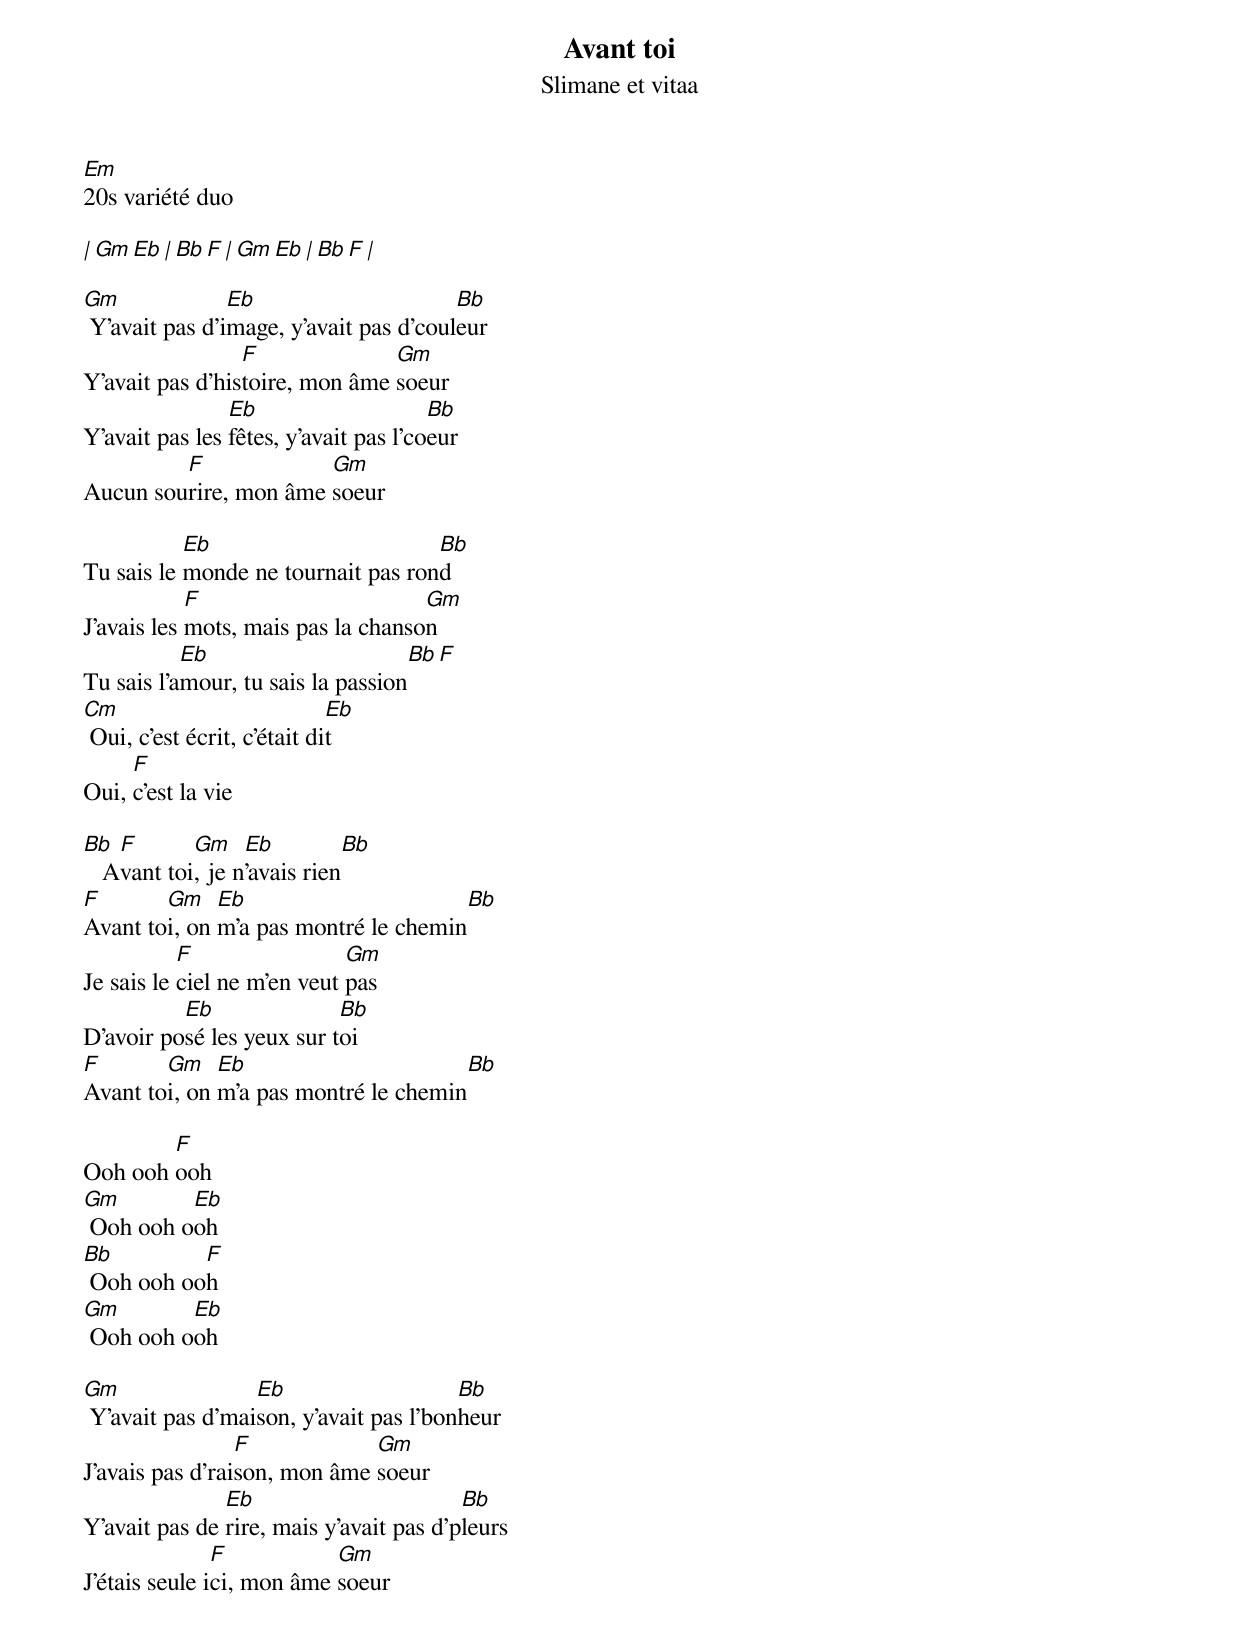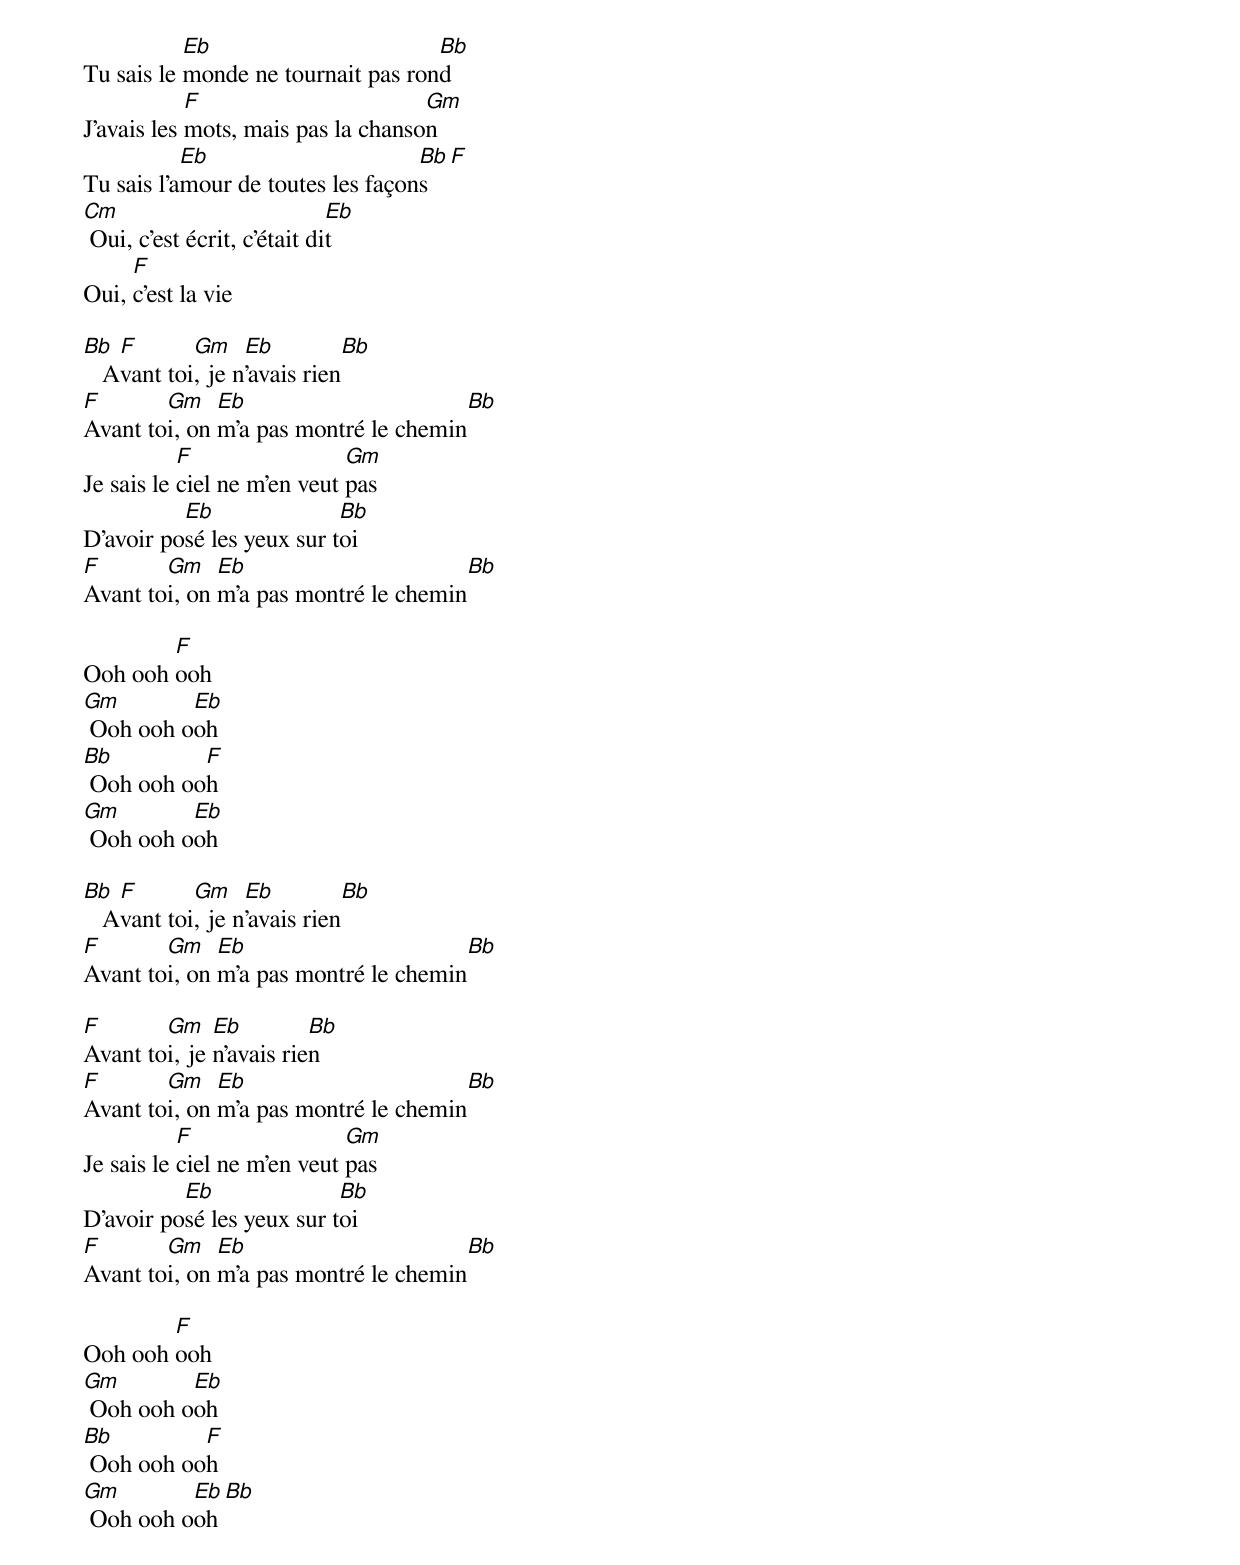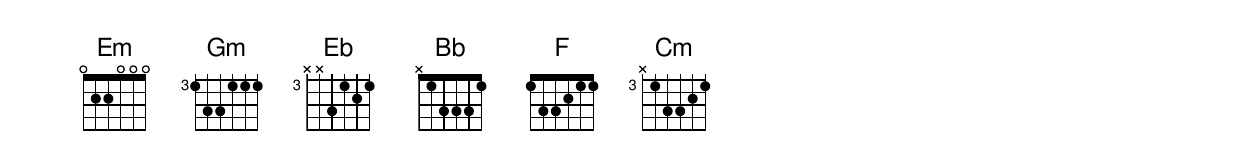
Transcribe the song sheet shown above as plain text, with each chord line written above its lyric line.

Avant toi
Slimane et vitaa
Em
20s variété duo

| Gm  Eb  | Bb  F  | Gm  Eb  | Bb  F    |

Gm              Eb                      Bb
 Y'avait pas d'image, y'avait pas d'couleur
                 F              Gm
Y'avait pas d'histoire, mon âme soeur
                Eb                     Bb
Y'avait pas les fêtes, y'avait pas l'coeur
         F             Gm
Aucun sourire, mon âme soeur

           Eb                       Bb
Tu sais le monde ne tournait pas rond
            F                       Gm
J'avais les mots, mais pas la chanson
           Eb                      Bb  F
Tu sais l'amour, tu sais la passion
Cm                           Eb
 Oui, c'est écrit, c'était dit
     F
Oui, c'est la vie

Bb  F       Gm    Eb         Bb
   Avant toi, je n'avais rien
F       Gm    Eb                      Bb
Avant toi, on m'a pas montré le chemin
           F                 Gm
Je sais le ciel ne m'en veut pas
          Eb               Bb
D'avoir posé les yeux sur toi
F       Gm    Eb                      Bb
Avant toi, on m'a pas montré le chemin

        F
Ooh ooh ooh
Gm        Eb
 Ooh ooh ooh
Bb         F
 Ooh ooh ooh
Gm        Eb
 Ooh ooh ooh

Gm                Eb                    Bb
 Y'avait pas d'maison, y'avait pas l'bonheur
                 F            Gm
J'avais pas d'raison, mon âme soeur
               Eb                        Bb
Y'avait pas de rire, mais y'avait pas d'pleurs
               F           Gm
J'étais seule ici, mon âme soeur

           Eb                       Bb
Tu sais le monde ne tournait pas rond
            F                       Gm
J'avais les mots, mais pas la chanson
           Eb                      Bb  F
Tu sais l'amour de toutes les façons
Cm                           Eb
 Oui, c'est écrit, c'était dit
     F
Oui, c'est la vie

Bb  F       Gm    Eb         Bb
   Avant toi, je n'avais rien
F       Gm    Eb                      Bb
Avant toi, on m'a pas montré le chemin
           F                 Gm
Je sais le ciel ne m'en veut pas
          Eb               Bb
D'avoir posé les yeux sur toi
F       Gm    Eb                      Bb
Avant toi, on m'a pas montré le chemin

        F
Ooh ooh ooh
Gm        Eb
 Ooh ooh ooh
Bb         F
 Ooh ooh ooh
Gm        Eb
 Ooh ooh ooh

Bb  F       Gm    Eb         Bb
   Avant toi, je n'avais rien
F       Gm    Eb                      Bb
Avant toi, on m'a pas montré le chemin

F       Gm    Eb         Bb
Avant toi, je n'avais rien
F       Gm    Eb                      Bb
Avant toi, on m'a pas montré le chemin
           F                 Gm
Je sais le ciel ne m'en veut pas
          Eb               Bb
D'avoir posé les yeux sur toi
F       Gm    Eb                      Bb
Avant toi, on m'a pas montré le chemin

        F
Ooh ooh ooh
Gm        Eb
 Ooh ooh ooh
Bb         F
 Ooh ooh ooh
Gm        Eb  Bb
 Ooh ooh ooh
